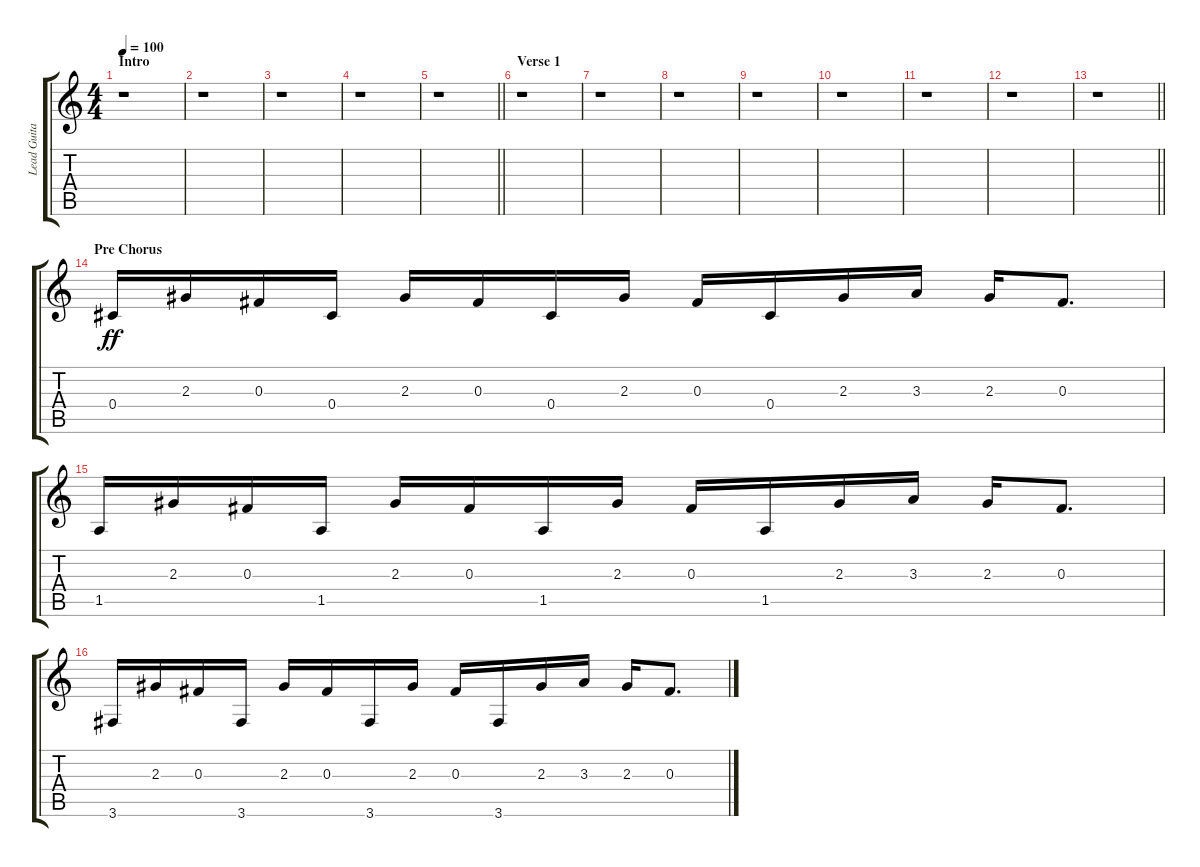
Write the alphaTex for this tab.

\track ("Lead Guitar" "Lead Guita") {instrument distortionguitar}
\staff {score tabs}
\tuning (Eb4 Bb3 Gb3 Db3 Ab2 Eb2) {hide}
\ts (4 4)
\section ("" "Intro")
\tempo 100
\clef g2
\ks c
r.1{dy ff instrument distortionguitar} |
r.1 |
r.1 |
r.1 |
\barLineRight lightlight
r.1 |
\section ("" "Verse 1")
r.1 |
r.1 |
r.1 |
r.1 |
r.1 |
r.1 |
r.1 |
\barLineRight lightlight
r.1 |
\section ("" "Pre Chorus")
0.4.16 2.3.16 0.3.16 0.4.16 2.3.16 0.3.16 0.4.16 2.3.16 0.3.16 0.4.16 2.3.16 3.3.16 2.3.16 0.3.8{d} |
1.5.16 2.3.16 0.3.16 1.5.16 2.3.16 0.3.16 1.5.16 2.3.16 0.3.16 1.5.16 2.3.16 3.3.16 2.3.16 0.3.8{d} |
3.6.16 2.3.16 0.3.16 3.6.16 2.3.16 0.3.16 3.6.16 2.3.16 0.3.16 3.6.16 2.3.16 3.3.16 2.3.16 0.3.8{d}
